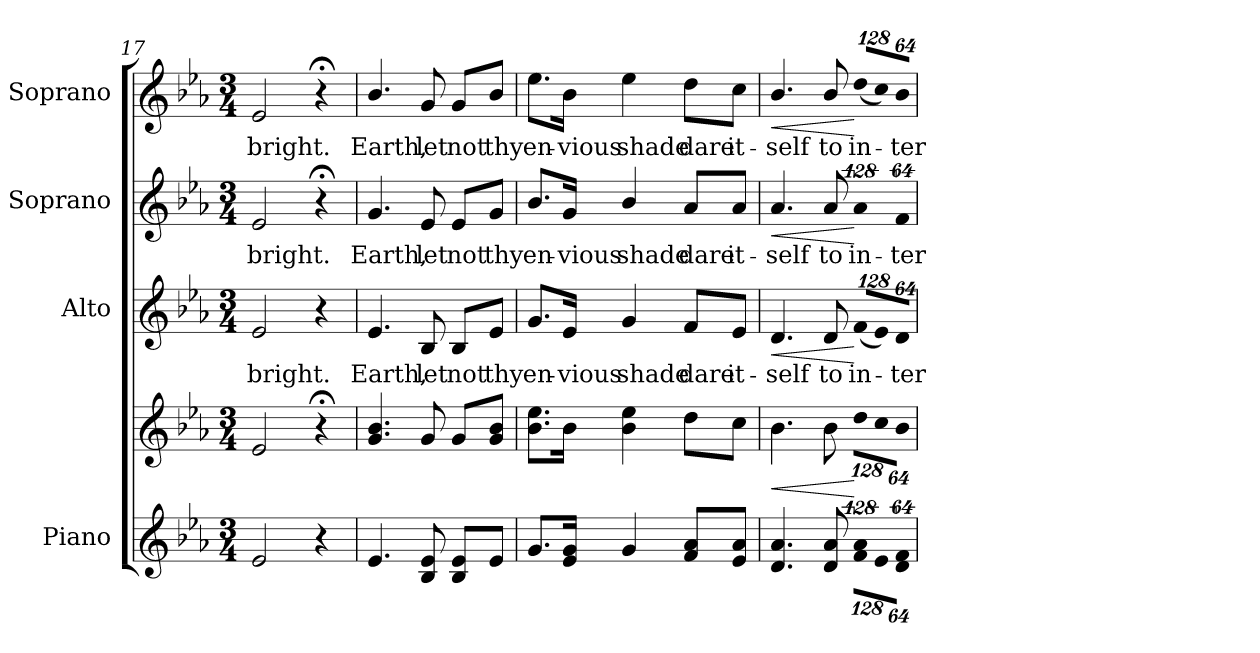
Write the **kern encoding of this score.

**kern	**kern	**dynam	**kern	**text	**dynam	**kern	**text	**dynam	**kern	**text	**dynam
*part4	*part4	*part4	*part3	*part3	*part3	*part2	*part2	*part2	*part1	*part1	*part1
*staff5	*staff4	*staff4/5	*staff3	*staff3	*staff3	*staff2	*staff2	*staff2	*staff1	*staff1	*staff1
*I"Piano	*	*	*I"Alto	*	*	*I"Soprano	*	*	*I"Soprano	*	*
*I'Pno.	*	*	*I'A.	*	*	*I'S.	*	*	*I'S.	*	*
*clefG2	*clefG2	*	*clefG2	*	*	*clefG2	*	*	*clefG2	*	*
*k[b-e-a-]	*k[b-e-a-]	*	*k[b-e-a-]	*	*	*k[b-e-a-]	*	*	*k[b-e-a-]	*	*
*E-:	*E-:	*	*E-:	*	*	*E-:	*	*	*E-:	*	*
*M3/4	*M3/4	*	*M3/4	*	*	*M3/4	*	*	*M3/4	*	*
=17	=17	=17	=17	=17	=17	=17	=17	=17	=17	=17	=17
!	!	!	!	!LO:LY:b:color=#000000	!	!	!	!	!	!	!
!	!	!	!	!	!	!	!LO:LY:b:color=#000000	!	!	!	!
!	!	!	!	!	!	!	!	!	!	!LO:LY:b:color=#000000	!
2e-i/	2e-i/	.	2e-i/	bright.	.	2e-i/	bright.	.	2e-i/	bright.	.
4r	4r;	.	4r	.	.	4r;	.	.	4r;	.	.
=18	=18	=18	=18	=18	=18	=18	=18	=18	=18	=18	=18
!	!	!	!	!LO:LY:b:color=#000000	!	!	!	!	!	!	!
!	!	!	!	!	!	!	!LO:LY:b:color=#000000	!	!	!	!
!	!	!	!	!	!	!	!	!	!	!LO:LY:b:color=#000000	!
4.e-i/	4.gi/ 4.b-i	.	4.e-i/	Earth,	.	4.gi/	Earth,	.	4.b-i/	Earth,	.
!	!	!	!	!LO:LY:b:color=#000000	!	!	!	!	!	!	!
!	!	!	!	!	!	!	!LO:LY:b:color=#000000	!	!	!	!
!	!	!	!	!	!	!	!	!	!	!LO:LY:b:color=#000000	!
8B-i/ 8e-i	8gi/	.	8B-i/	let	.	8e-i/	let	.	8gi/	let	.
!	!	!	!	!LO:LY:b:color=#000000	!	!	!	!	!	!	!
!	!	!	!	!	!	!	!LO:LY:b:color=#000000	!	!	!	!
!	!	!	!	!	!	!	!	!	!	!LO:LY:b:color=#000000	!
8B-i/ 8e-i/L	8gi/L	.	8B-i/L	not	.	8e-i/L	not	.	8gi/L	not	.
!	!	!	!	!LO:LY:b:color=#000000	!	!	!	!	!	!	!
!	!	!	!	!	!	!	!LO:LY:b:color=#000000	!	!	!	!
!	!	!	!	!	!	!	!	!	!	!LO:LY:b:color=#000000	!
8e-i/J	8gi/ 8b-i/J	.	8e-i/J	thy	.	8gi/J	thy	.	8b-i/J	thy	.
=19	=19	=19	=19	=19	=19	=19	=19	=19	=19	=19	=19
!	!	!	!	!LO:LY:b:color=#000000	!	!	!	!	!	!	!
!	!	!	!	!	!	!	!LO:LY:b:color=#000000	!	!	!	!
!	!	!	!	!	!	!	!	!	!	!LO:LY:b:color=#000000	!
8.gi/L	8.b-i\ 8.ee-i\L	.	8.gi/L	en-	.	8.b-i/L	en-	.	8.ee-i\L	en-	.
!	!	!	!	!LO:LY:b:color=#000000	!	!	!	!	!	!	!
!	!	!	!	!	!	!	!LO:LY:b:color=#000000	!	!	!	!
!	!	!	!	!	!	!	!	!	!	!LO:LY:b:color=#000000	!
16e-i/ 16gi/Jk	16b-i\Jk	.	16e-i/Jk	-vious	.	16gi/Jk	-vious	.	16b-i\Jk	-vious	.
!	!	!	!	!LO:LY:b:color=#000000	!	!	!	!	!	!	!
!	!	!	!	!	!	!	!LO:LY:b:color=#000000	!	!	!	!
!	!	!	!	!	!	!	!	!	!	!LO:LY:b:color=#000000	!
4gi/	4b-i\ 4ee-i	.	4gi/	shade	.	4b-i/	shade	.	4ee-i\	shade	.
!	!	!	!	!LO:LY:b:color=#000000	!	!	!	!	!	!	!
!	!	!	!	!	!	!	!LO:LY:b:color=#000000	!	!	!	!
!	!	!	!	!	!	!	!	!	!	!LO:LY:b:color=#000000	!
8fi/ 8a-i/L	8ddi\L	.	8fi/L	dare	.	8a-i/L	dare	.	8ddi\L	dare	.
!	!	!	!	!LO:LY:b:color=#000000	!	!	!	!	!	!	!
!	!	!	!	!	!	!	!LO:LY:b:color=#000000	!	!	!	!
!	!	!	!	!	!	!	!	!	!	!LO:LY:b:color=#000000	!
8e-i/ 8a-i/J	8cci\J	.	8e-i/J	it-	.	8a-i/J	it-	.	8cci\J	it-	.
!!LO:LB:g=z
=20	=20	=20	=20	=20	=20	=20	=20	=20	=20	=20	=20
*^	*	*	*	*	*	*	*	*	*	*	*
!	!	!	!LO:HP:b	!	!	!	!	!	!	!	!	!
!	!	!	!	!	!LO:LY:b:color=#000000	!LO:HP:b	!	!	!	!	!	!
!	!	!	!	!	!	!	!	!LO:LY:b:color=#000000	!LO:HP:b	!	!	!
*	*	*	*	*	*	*	*^	*	*	*	*	*
!	!	!	!	!	!	!	!	!	!	!	!	!LO:LY:b:color=#000000	!LO:HP:b
4.di/ 4.a-i	2ryy	4.b-i\	<	4.di/	-self	<	4.a-i/	2ryy	-self	<	4.b-i/	-self	<
!	!	!	!	!	!LO:LY:b:color=#000000	!	!	!	!	!	!	!	!
!	!	!	!	!	!	!	!	!	!LO:LY:b:color=#000000	!	!	!	!
!	!	!	!	!	!	!	!	!	!	!	!	!LO:LY:b:color=#000000	!
8di/ 8a-i	.	8b-i\	.	8di/	to	.	8a-i/	.	to	.	8b-i/	to	.
!LO:N:vis=4	!	!	!	!	!	!	!	!	!	!	!	!	!
*	*Xbrackettup	*	*	*	*	*	*	*	*	*	*	*	*
!	!LO:N:vis=8	!	!	!	!	!	!	!	!	!	!	!	!
*	*	*Xbrackettup	*	*	*	*	*	*	*	*	*	*	*
!	!	!LO:N:vis=8	!	!	!	!	!	!	!	!	!	!	!
*	*	*	*	*Xbrackettup	*	*	*	*	*	*	*	*	*
!	!	!	!	!LO:N:vis=8	!	!	!	!	!	!	!	!	!
!	!	!	!	!	!LO:LY:b:color=#000000	!	!LO:N:vis=4	!	!	!	!	!	!
!	!	!	!	!	!	!	!	!	!LO:LY:b:color=#000000	!	!	!	!
*	*	*	*	*	*	*	*	*	*	*	*Xbrackettup	*	*
!	!	!	!	!	!	!	!	!	!	!	!LO:N:vis=8	!	!
!	!	!	!	!	!	!	!	!	!	!	!	!LO:LY:b:color=#000000	!
512%85a-i/	1024%85fi\L	1024%85ddi\L	[	(1024%85fi/L	in-	[	512%85a-i/	4ryy	in-	[	(1024%85ddi/L	in-	[
!	!LO:N:vis=8	!LO:N:vis=8	!	!LO:N:vis=8	!	!	!	!	!	!	!LO:N:vis=8	!	!
.	1024%85e-i\	1024%85cci\	.	1024%85e-i/)	.	.	.	.	.	.	1024%85cci/)	.	.
!LO:N:vis=8	!LO:N:vis=8	!LO:N:vis=8	!	!LO:N:vis=8	!	!	!	!	!	!	!	!	!
!	!	!	!	!	!LO:LY:b:color=#000000	!	!LO:N:vis=8	!	!	!	!	!	!
!	!	!	!	!	!	!	!	!	!LO:LY:b:color=#000000	!	!LO:N:vis=8	!	!
!	!	!	!	!	!	!	!	!	!	!	!	!LO:LY:b:color=#000000	!
512%43fi/	512%43di\J	512%43b-i\J	.	512%43di/J	-ter-	.	512%43fi/	.	-ter-	.	512%43b-i/J	-ter-	.
*v	*v	*	*	*	*	*	*v	*v	*	*	*	*	*
=	=	=	=	=	=	=	=	=	=	=	=
*-	*-	*-	*-	*-	*-	*-	*-	*-	*-	*-	*-
